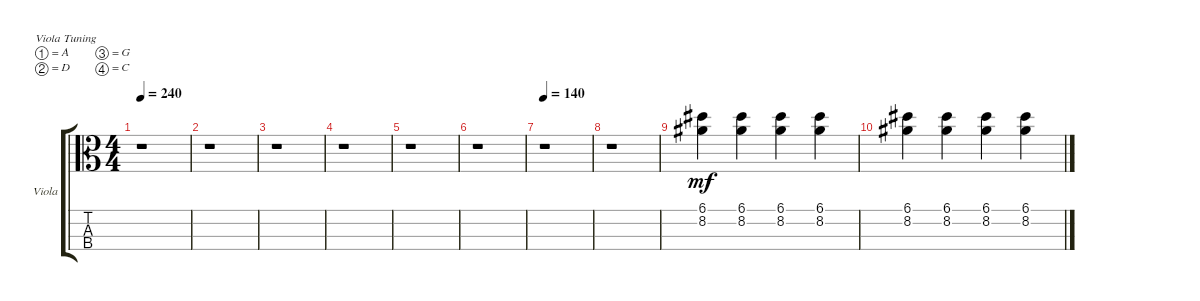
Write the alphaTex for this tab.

\bracketExtendMode groupsimilarinstruments
\firstSystemTrackNameOrientation horizontal
\otherSystemsTrackNameOrientation horizontal
\track ("6" "Viola") {instrument viola}
\staff {score tabs}
\tuning (A4 D4 G3 C3)
\ts (4 4)
\tempo 240
\clef c3
\ks c
r.1{dy mf instrument viola} |
r.1 |
r.1 |
r.1 |
r.1 |
r.1 |
\tempo 140
r.1 |
r.1 |
(6.1 8.2).4 (6.1 8.2).4 (6.1 8.2).4 (6.1 8.2).4 |
(6.1 8.2).4 (6.1 8.2).4 (6.1 8.2).4 (6.1 8.2).4
